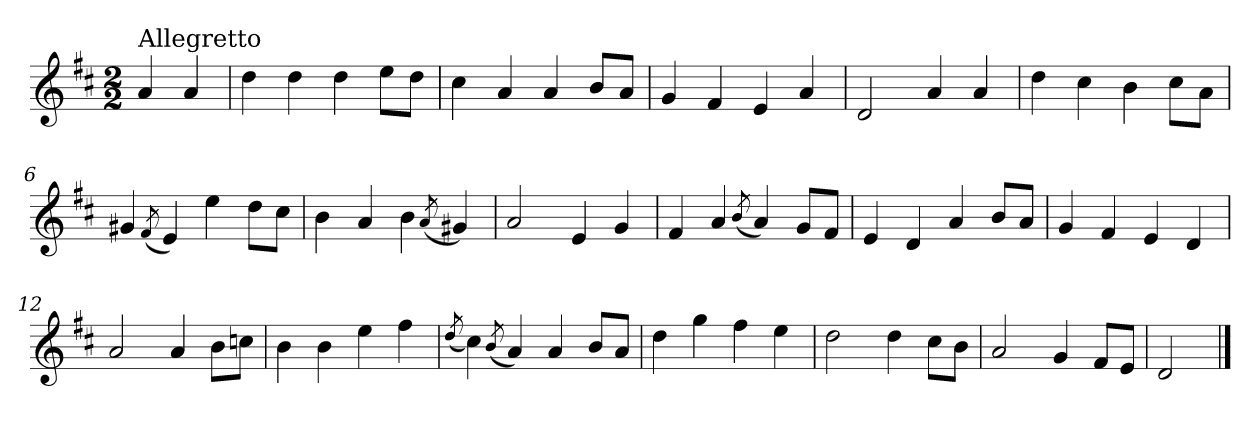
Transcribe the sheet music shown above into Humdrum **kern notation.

**kern
*part1
*staff1
*clefG2
*k[f#c#]
*D:
*M2/2
=
!LO:TX:a:t=Allegretto
4a/
4a/
=1
4dd\
4dd\
4dd\
8ee\L
8dd\J
=2
4cc#\
4a/
4a/
8b/L
8a/J
=3
4g/
4f#/
4e/
4a/
=4
2d/
4a/
4a/
!!LO:LB:g=z
=5
4dd\
4cc#\
4b\
8cc#\L
8a\J
=6
4g#X/
(<8qf#/
4e/)
4ee\
8dd\L
8cc#\J
=7
4b\
4a/
4b\
(<8qa/
4g#X/)
=8
2a/
4e/
4g/
=9
4f#/
4a/
(<8qb/
4a/)
8g/L
8f#/J
!!LO:LB:g=z
=10
4e/
4d/
4a/
8b/L
8a/J
=11
4g/
4f#/
4e/
4d/
=12
2a/
4a/
8b\L
8ccn\J
=13
4b\
4b\
4ee\
4ff#\
=14
(<8qdd/
4cc#\)
(<8qb/
4a/)
4a/
8b/L
8a/J
!!LO:LB:g=z
=15
4dd\
4gg\
4ff#\
4ee\
=16
2dd\
4dd\
8cc#\L
8b\J
=17
2a/
4g/
8f#/L
8e/J
=18
2d/
==
*-
